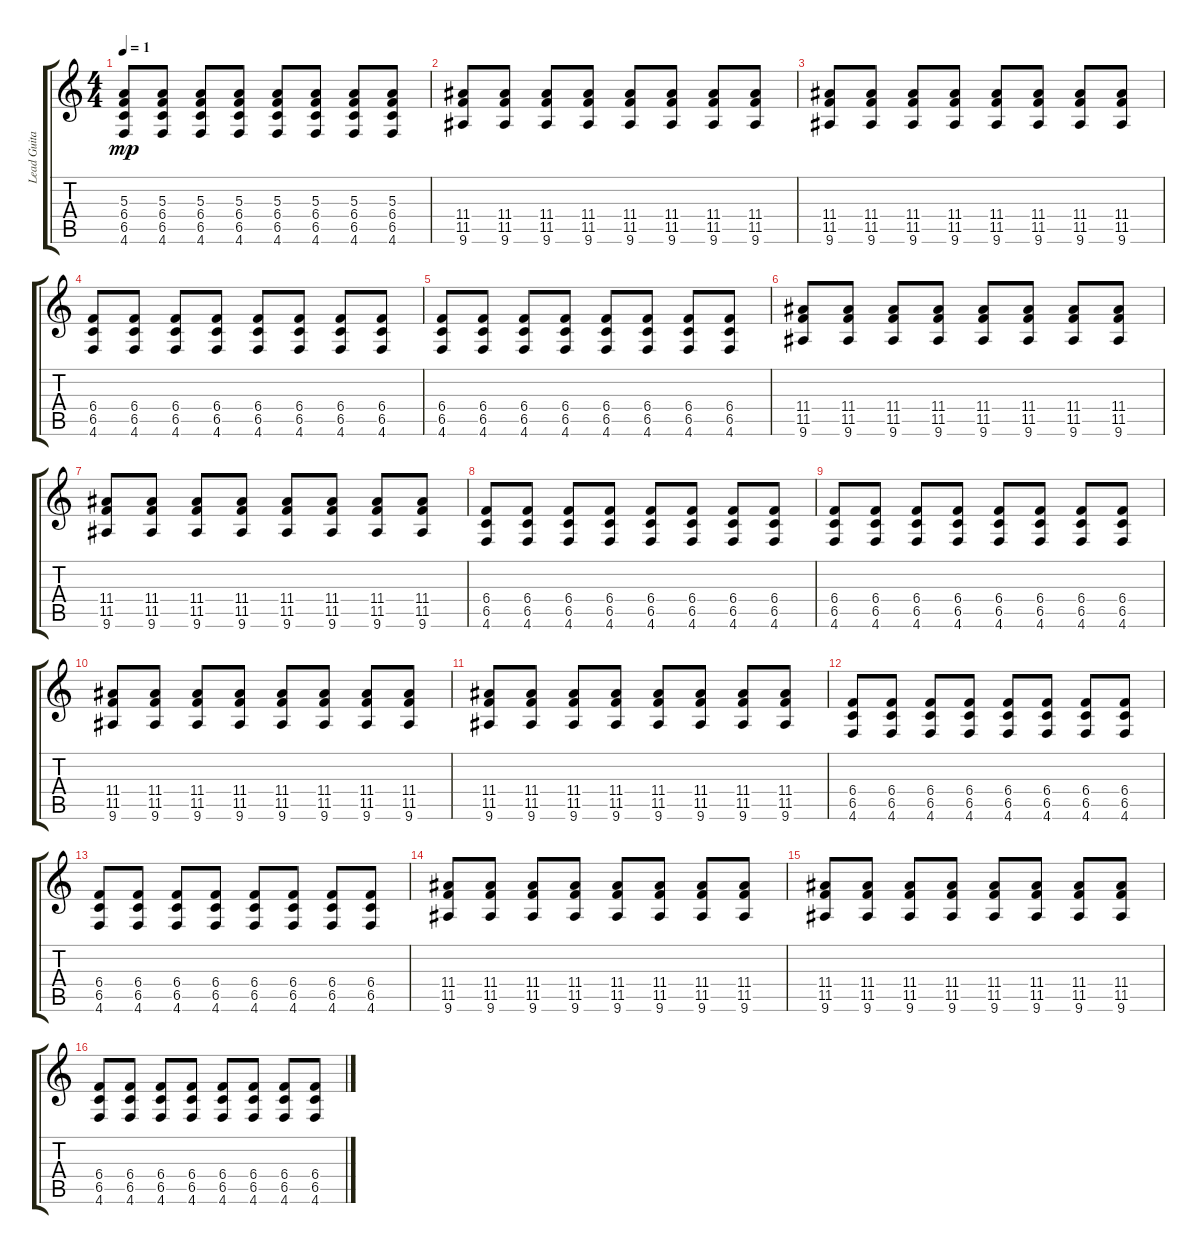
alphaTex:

\track ("Lead Guitar (Crunch)" "Lead Guita") {instrument overdrivenguitar}
\staff {score tabs}
\tuning (C4 Bb3 E3 B2 Gb2 Db2) {hide}
\ts (4 4)
\tempo 1
\clef g2
\ks c
(5.3 6.4 6.5 4.6).8{dy mp} (5.3 6.4 6.5 4.6).8 (5.3 6.4 6.5 4.6).8 (5.3 6.4 6.5 4.6).8 (5.3 6.4 6.5 4.6).8 (5.3 6.4 6.5 4.6).8 (5.3 6.4 6.5 4.6).8 (5.3 6.4 6.5 4.6).8 |
(11.4 11.5 9.6).8 (11.4 11.5 9.6).8 (11.4 11.5 9.6).8 (11.4 11.5 9.6).8 (11.4 11.5 9.6).8 (11.4 11.5 9.6).8 (11.4 11.5 9.6).8 (11.4 11.5 9.6).8 |
(11.4 11.5 9.6).8 (11.4 11.5 9.6).8 (11.4 11.5 9.6).8 (11.4 11.5 9.6).8 (11.4 11.5 9.6).8 (11.4 11.5 9.6).8 (11.4 11.5 9.6).8 (11.4 11.5 9.6).8 |
(6.4 6.5 4.6).8 (6.4 6.5 4.6).8 (6.4 6.5 4.6).8 (6.4 6.5 4.6).8 (6.4 6.5 4.6).8 (6.4 6.5 4.6).8 (6.4 6.5 4.6).8 (6.4 6.5 4.6).8 |
(6.4 6.5 4.6).8 (6.4 6.5 4.6).8 (6.4 6.5 4.6).8 (6.4 6.5 4.6).8 (6.4 6.5 4.6).8 (6.4 6.5 4.6).8 (6.4 6.5 4.6).8 (6.4 6.5 4.6).8 |
(11.4 11.5 9.6).8 (11.4 11.5 9.6).8 (11.4 11.5 9.6).8 (11.4 11.5 9.6).8 (11.4 11.5 9.6).8 (11.4 11.5 9.6).8 (11.4 11.5 9.6).8 (11.4 11.5 9.6).8 |
(11.4 11.5 9.6).8 (11.4 11.5 9.6).8 (11.4 11.5 9.6).8 (11.4 11.5 9.6).8 (11.4 11.5 9.6).8 (11.4 11.5 9.6).8 (11.4 11.5 9.6).8 (11.4 11.5 9.6).8 |
(6.4 6.5 4.6).8 (6.4 6.5 4.6).8 (6.4 6.5 4.6).8 (6.4 6.5 4.6).8 (6.4 6.5 4.6).8 (6.4 6.5 4.6).8 (6.4 6.5 4.6).8 (6.4 6.5 4.6).8 |
(6.4 6.5 4.6).8 (6.4 6.5 4.6).8 (6.4 6.5 4.6).8 (6.4 6.5 4.6).8 (6.4 6.5 4.6).8 (6.4 6.5 4.6).8 (6.4 6.5 4.6).8 (6.4 6.5 4.6).8 |
(11.4 11.5 9.6).8 (11.4 11.5 9.6).8 (11.4 11.5 9.6).8 (11.4 11.5 9.6).8 (11.4 11.5 9.6).8 (11.4 11.5 9.6).8 (11.4 11.5 9.6).8 (11.4 11.5 9.6).8 |
(11.4 11.5 9.6).8 (11.4 11.5 9.6).8 (11.4 11.5 9.6).8 (11.4 11.5 9.6).8 (11.4 11.5 9.6).8 (11.4 11.5 9.6).8 (11.4 11.5 9.6).8 (11.4 11.5 9.6).8 |
(6.4 6.5 4.6).8 (6.4 6.5 4.6).8 (6.4 6.5 4.6).8 (6.4 6.5 4.6).8 (6.4 6.5 4.6).8 (6.4 6.5 4.6).8 (6.4 6.5 4.6).8 (6.4 6.5 4.6).8 |
(6.4 6.5 4.6).8 (6.4 6.5 4.6).8 (6.4 6.5 4.6).8 (6.4 6.5 4.6).8 (6.4 6.5 4.6).8 (6.4 6.5 4.6).8 (6.4 6.5 4.6).8 (6.4 6.5 4.6).8 |
(11.4 11.5 9.6).8 (11.4 11.5 9.6).8 (11.4 11.5 9.6).8 (11.4 11.5 9.6).8 (11.4 11.5 9.6).8 (11.4 11.5 9.6).8 (11.4 11.5 9.6).8 (11.4 11.5 9.6).8 |
(11.4 11.5 9.6).8 (11.4 11.5 9.6).8 (11.4 11.5 9.6).8 (11.4 11.5 9.6).8 (11.4 11.5 9.6).8 (11.4 11.5 9.6).8 (11.4 11.5 9.6).8 (11.4 11.5 9.6).8 |
(6.4 6.5 4.6).8 (6.4 6.5 4.6).8 (6.4 6.5 4.6).8 (6.4 6.5 4.6).8 (6.4 6.5 4.6).8 (6.4 6.5 4.6).8 (6.4 6.5 4.6).8 (6.4 6.5 4.6).8
